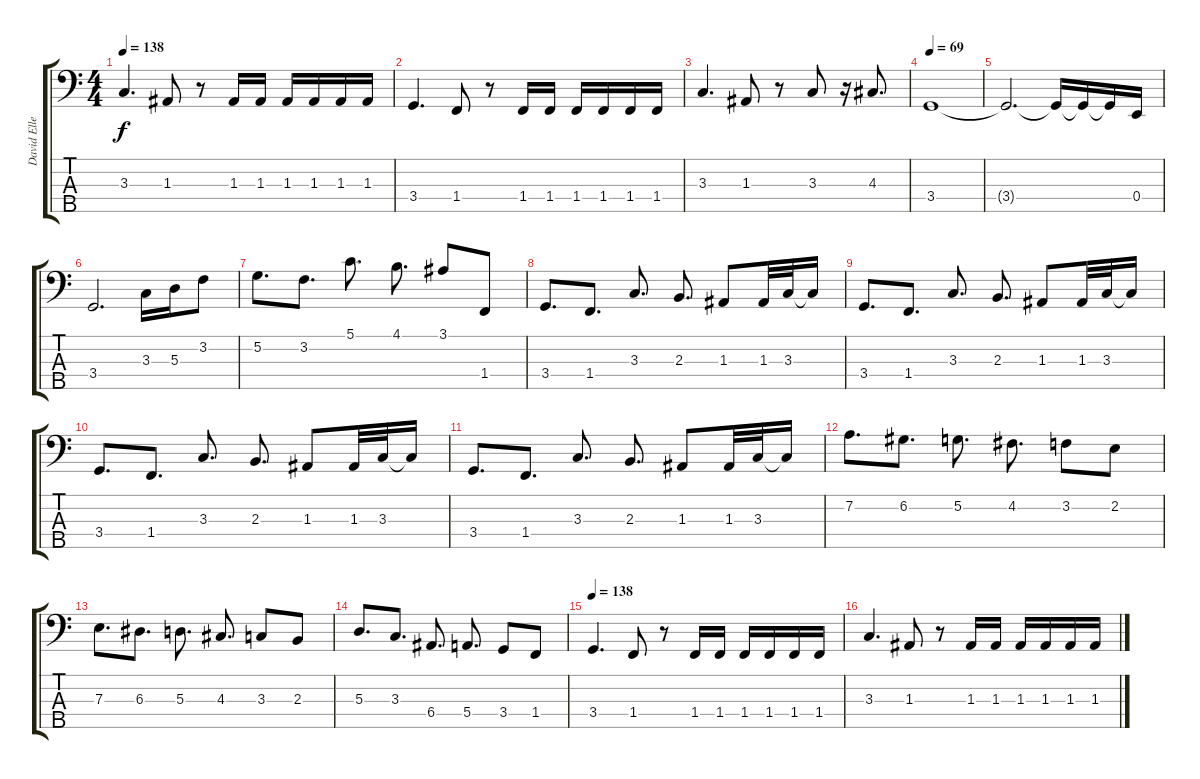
\track ("David Ellefson" "David Elle") {instrument acousticguitarnylon}
\staff {score tabs}
\tuning (G2 D2 A1 E1 B0) {hide}
\ts (4 4)
\tempo 138
\clef f4
\ks c
3.3.4{d dy f} 1.3.8 r.8 1.3.16 1.3.16 1.3.16 1.3.16 1.3.16 1.3.16 |
3.4.4{d} 1.4.8 r.8 1.4.16 1.4.16 1.4.16 1.4.16 1.4.16 1.4.16 |
3.3.4{d} 1.3.8 r.8 3.3.8 r.16 4.3.8{d} |
\tempo 69
3.4.1 |
3.4{t}.2{d} 3.4{t}.16 3.4{t}.16 3.4{t}.16 0.4.16 |
3.4.2{d} 3.3.16 5.3.16 3.2.8 |
5.2.8{d} 3.2.8{d} 5.1.8{d} 4.1.8{d} 3.1.8 1.4.8 |
3.4.8{d} 1.4.8{d} 3.3.8{d} 2.3.8{d} 1.3.8 1.3.32 3.3.32 3.3{t}.16 |
3.4.8{d} 1.4.8{d} 3.3.8{d} 2.3.8{d} 1.3.8 1.3.32 3.3.32 3.3{t}.16 |
3.4.8{d} 1.4.8{d} 3.3.8{d} 2.3.8{d} 1.3.8 1.3.32 3.3.32 3.3{t}.16 |
3.4.8{d} 1.4.8{d} 3.3.8{d} 2.3.8{d} 1.3.8 1.3.32 3.3.32 3.3{t}.16 |
7.2.8{d} 6.2.8{d} 5.2.8{d} 4.2.8{d} 3.2.8 2.2.8 |
7.3.8{d} 6.3.8{d} 5.3.8{d} 4.3.8{d} 3.3.8 2.3.8 |
5.3.8{d} 3.3.8{d} 6.4.8{d} 5.4.8{d} 3.4.8 1.4.8 |
\tempo 138
3.4.4{d} 1.4.8 r.8 1.4.16 1.4.16 1.4.16 1.4.16 1.4.16 1.4.16 |
3.3.4{d} 1.3.8 r.8 1.3.16 1.3.16 1.3.16 1.3.16 1.3.16 1.3.16
